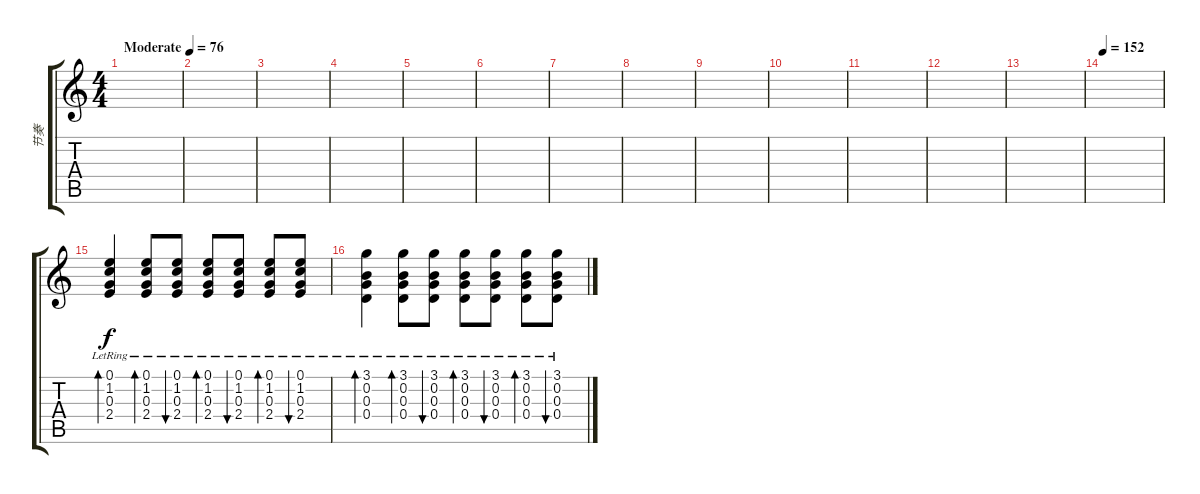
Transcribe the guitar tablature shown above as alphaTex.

\track ("节奏" "节奏") {instrument acousticguitarsteel}
\staff {score tabs}
\tuning (E4 B3 G3 D3 A2 E2) {hide}
\ts (4 4)
\tempo (76 "Moderate")
\clef g2
\ks c
|
|
|
|
|
|
|
|
|
|
|
|
|
\tempo 152
|
(0.1{lr} 1.2{lr} 0.3{lr} 2.4{lr}).4{bd 60} (0.1{lr} 1.2{lr} 0.3{lr} 2.4{lr}).8{bd 60} (0.1{lr} 1.2{lr} 0.3{lr} 2.4{lr}).8{bu 60} (0.1{lr} 1.2{lr} 0.3{lr} 2.4{lr}).8{bd 60} (0.1{lr} 1.2{lr} 0.3{lr} 2.4{lr}).8{bu 60} (0.1{lr} 1.2{lr} 0.3{lr} 2.4{lr}).8{bd 60} (0.1{lr} 1.2{lr} 0.3{lr} 2.4{lr}).8{bu 60} |
(3.1{lr} 0.2{lr} 0.3{lr} 0.4{lr}).4{bd 60} (3.1{lr} 0.2{lr} 0.3{lr} 0.4{lr}).8{bd 60} (3.1{lr} 0.2{lr} 0.3{lr} 0.4{lr}).8{bu 60} (3.1{lr} 0.2{lr} 0.3{lr} 0.4{lr}).8{bd 60} (3.1{lr} 0.2{lr} 0.3{lr} 0.4{lr}).8{bu 60} (3.1{lr} 0.2{lr} 0.3{lr} 0.4{lr}).8{bd 60} (3.1{lr} 0.2{lr} 0.3{lr} 0.4{lr}).8{bu 60}
